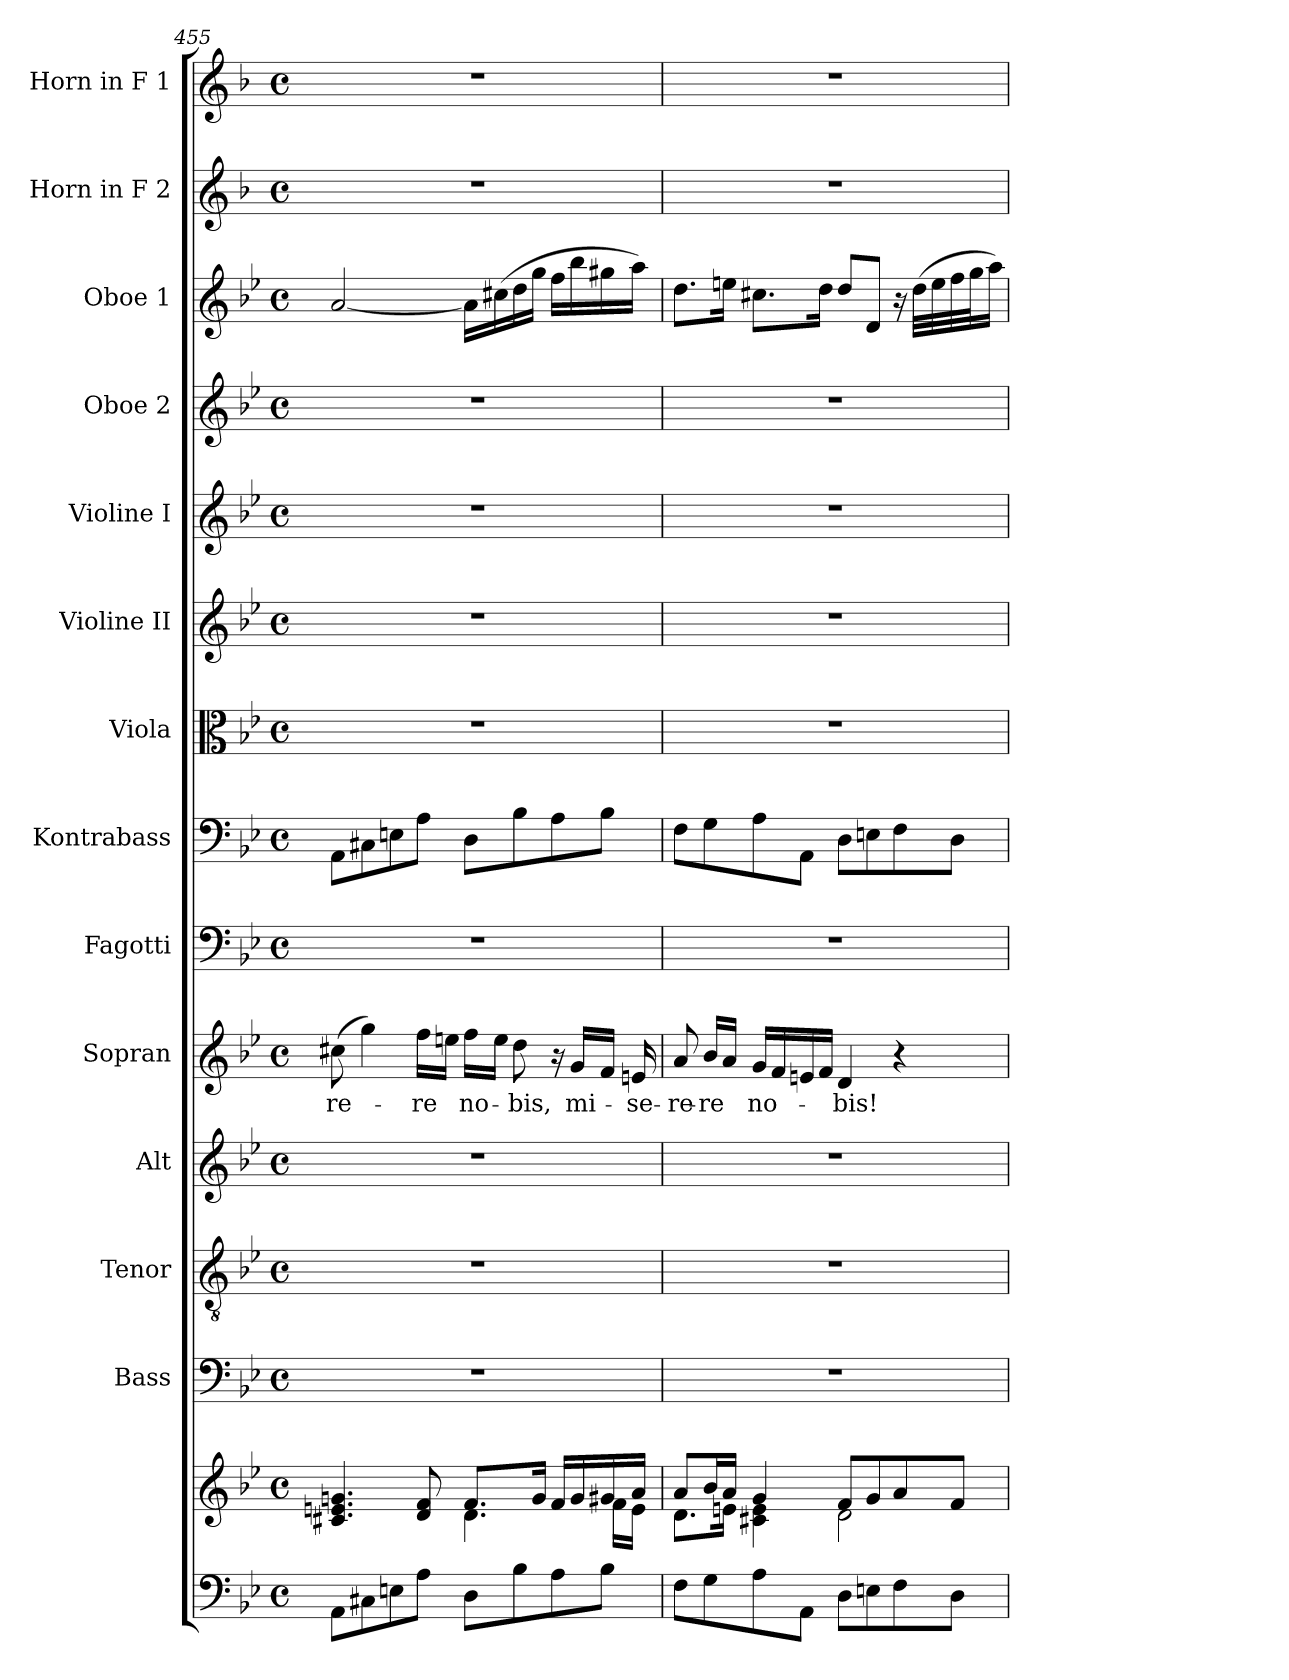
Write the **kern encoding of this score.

**kern	**kern	**kern	**kern	**kern	**kern	**text	**kern	**kern	**kern	**kern	**kern	**kern	**kern	**kern	**kern
*part14	*part14	*part13	*part12	*part11	*part10	*part10	*part9	*part8	*part7	*part6	*part5	*part4	*part3	*part2	*part1
*staff15	*staff14	*staff13	*staff12	*staff11	*staff10	*staff10	*staff9	*staff8	*staff7	*staff6	*staff5	*staff4	*staff3	*staff2	*staff1
*	*	*I"Bass	*I"Tenor	*I"Alt	*I"Sopran	*	*I"Fagotti	*I"Kontrabass	*I"Viola	*I"Violine II	*I"Violine I	*I"Oboe 2	*I"Oboe 1	*I"Horn in F 2	*I"Horn in F 1
*	*	*I'B.	*I'T.	*I'A.	*I'S.	*	*I'Fg.	*I'Kb.	*I'Vla.	*I'Vl. II	*I'Vl. I	*I'Ob. 2	*I'Ob. 1	*	*
*clefF4	*clefG2	*clefF4	*clefGv2	*clefG2	*clefG2	*	*clefF4	*clefF4	*clefC3	*clefG2	*clefG2	*clefG2	*clefG2	*clefG2	*clefG2
*	*	*	*	*	*	*	*	*ITrd7c12	*	*	*	*	*	*ITrd4c7	*ITrd4c7
*k[b-e-]	*k[b-e-]	*k[b-e-]	*k[b-e-]	*k[b-e-]	*k[b-e-]	*	*k[b-e-]	*k[b-e-]	*k[b-e-]	*k[b-e-]	*k[b-e-]	*k[b-e-]	*k[b-e-]	*k[b-e-]	*k[b-e-]
*B-:	*B-:	*B-:	*B-:	*B-:	*B-:	*	*B-:	*B-:	*B-:	*B-:	*B-:	*B-:	*B-:	*B-:	*B-:
*M4/4	*M4/4	*M4/4	*M4/4	*M4/4	*M4/4	*	*M4/4	*M4/4	*M4/4	*M4/4	*M4/4	*M4/4	*M4/4	*M4/4	*M4/4
*met(c)	*met(c)	*met(c)	*met(c)	*met(c)	*met(c)	*	*met(c)	*met(c)	*met(c)	*met(c)	*met(c)	*met(c)	*met(c)	*met(c)	*met(c)
=455	=455	=455	=455	=455	=455	=455	=455	=455	=455	=455	=455	=455	=455	=455	=455
*	*^	*	*	*	*	*	*	*	*	*	*	*	*	*	*
!	!	!	!	!	!	!	!LO:LY:b	!	!	!	!	!	!	!	!	!
8AA\L	4.c#X/ 4.en/ 4.gn/	2ryy	1r	1r	1r	(>8cc#X\	-re-	1r	8AAA\L	1r	1r	1r	1r	[2a/	1r	1r
8C#X\	.	.	.	.	.	4gg\)	.	.	8CC#X\	.	.	.	.	.	.	.
8En\	.	.	.	.	.	.	.	.	8EEn\	.	.	.	.	.	.	.
!	!	!	!	!	!	!	!LO:LY:b	!	!	!	!	!	!	!	!	!
8A\J	8d/ 8f/	.	.	.	.	16ff\LL	-re	.	8AA\J	.	.	.	.	.	.	.
.	.	.	.	.	.	16een\JJ	.	.	.	.	.	.	.	.	.	.
!	!	!	!	!	!	!	!LO:LY:b	!	!	!	!	!	!	!	!	!
8D\L	8.f/L	4.d\	.	.	.	16ff\LL	no-	.	8DD\L	.	.	.	.	16a\LL]	.	.
.	.	.	.	.	.	16ee\JJ	.	.	.	.	.	.	.	(>16cc#X\	.	.
!	!	!	!	!	!	!	!LO:LY:b	!	!	!	!	!	!	!	!	!
8B-\	.	.	.	.	.	8dd\	-bis,	.	8BB-\	.	.	.	.	16dd\	.	.
.	16g/Jk	.	.	.	.	.	.	.	.	.	.	.	.	16gg\JJ	.	.
8A\	16f/LL	.	.	.	.	16r	.	.	8AA\	.	.	.	.	16ff\LL	.	.
!	!	!	!	!	!	!	!LO:LY:b	!	!	!	!	!	!	!	!	!
.	16g/	.	.	.	.	16g/LL	mi-	.	.	.	.	.	.	16bb-\	.	.
8B-\J	16g#X/	16f\LL	.	.	.	16f/JJ	.	.	8BB-\J	.	.	.	.	16gg#X\	.	.
!	!	!	!	!	!	!	!LO:LY:b	!	!	!	!	!	!	!	!	!
.	16a/JJ	16e\JJ	.	.	.	16en/	-se-	.	.	.	.	.	.	16aa\JJ)	.	.
!!LO:PB:g=z
=456	=456	=456	=456	=456	=456	=456	=456	=456	=456	=456	=456	=456	=456	=456	=456	=456
!	!	!	!	!	!	!	!LO:LY:b	!	!	!	!	!	!	!	!	!
8F\L	8a/L	8.d\L	1r	1r	1r	8a/	-re-	1r	8FF\L	1r	1r	1r	1r	8.dd\L	1r	1r
!	!	!	!	!	!	!	!LO:LY:b	!	!	!	!	!	!	!	!	!
8G\	16b-/L	.	.	.	.	16b-/LL	-re	.	8GG\	.	.	.	.	.	.	.
.	16a/JJ	16en\Jk	.	.	.	16a/JJ	.	.	.	.	.	.	.	16een\Jk	.	.
!	!	!	!	!	!	!	!LO:LY:b	!	!	!	!	!	!	!	!	!
8A\	4g/	4c#X\ 4e\	.	.	.	16g/LL	no-	.	8AA\	.	.	.	.	8.cc#X\L	.	.
.	.	.	.	.	.	16f/	.	.	.	.	.	.	.	.	.	.
8AA\J	.	.	.	.	.	16en/	.	.	8AAA\J	.	.	.	.	.	.	.
.	.	.	.	.	.	16f/JJ	.	.	.	.	.	.	.	16dd\Jk	.	.
!	!	!	!	!	!	!	!LO:LY:b	!	!	!	!	!	!	!	!	!
8D\L	8f/L	2d\	.	.	.	4d/	-bis!	.	8DD\L	.	.	.	.	8dd/L	.	.
8En\	8g/	.	.	.	.	.	.	.	8EEn\	.	.	.	.	8d/J	.	.
8F\	8a/	.	.	.	.	4r	.	.	8FF\	.	.	.	.	16r	.	.
.	.	.	.	.	.	.	.	.	.	.	.	.	.	(>32dd\LLL	.	.
.	.	.	.	.	.	.	.	.	.	.	.	.	.	32ee\	.	.
8D\J	8f/J	.	.	.	.	.	.	.	8DD\J	.	.	.	.	32ff\	.	.
.	.	.	.	.	.	.	.	.	.	.	.	.	.	32gg\J	.	.
.	.	.	.	.	.	.	.	.	.	.	.	.	.	16aa\JJ)	.	.
*	*v	*v	*	*	*	*	*	*	*	*	*	*	*	*	*	*
=	=	=	=	=	=	=	=	=	=	=	=	=	=	=	=
*-	*-	*-	*-	*-	*-	*-	*-	*-	*-	*-	*-	*-	*-	*-	*-
